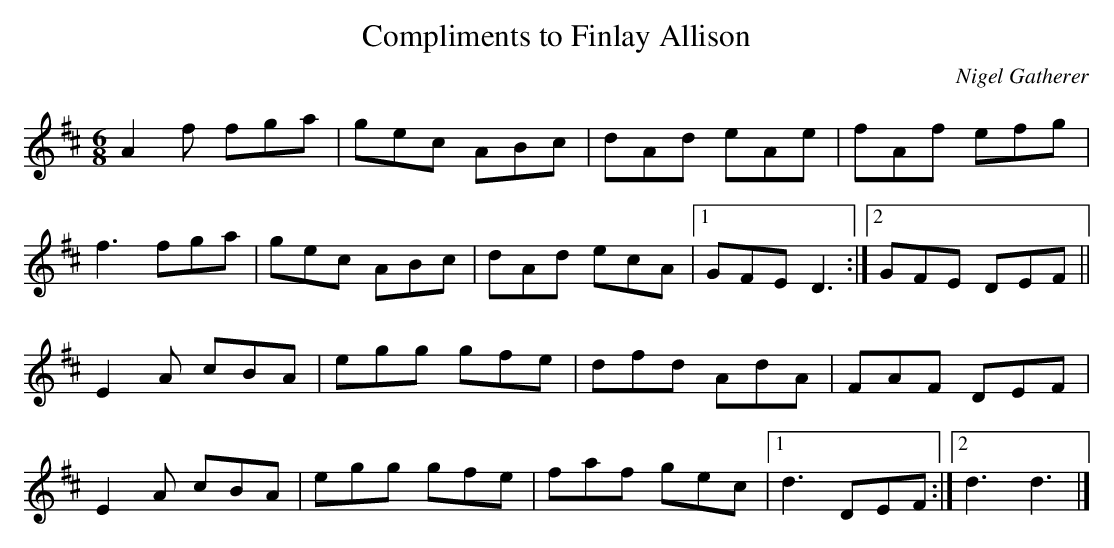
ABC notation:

X:1
T:Compliments to Finlay Allison
C:Nigel Gatherer
M:6/8
L: 1/8
K:D
A2f fga | gec ABc | dAd eAe | fAf efg |
f3 fga | gec ABc | dAd ecA |1 GFE D3 :|2 GFE DEF ||
E2A cBA | egg gfe | dfd AdA | FAF DEF |
E2A cBA | egg gfe | faf gec |1 d3 DEF :|2 d3 d3 |]
